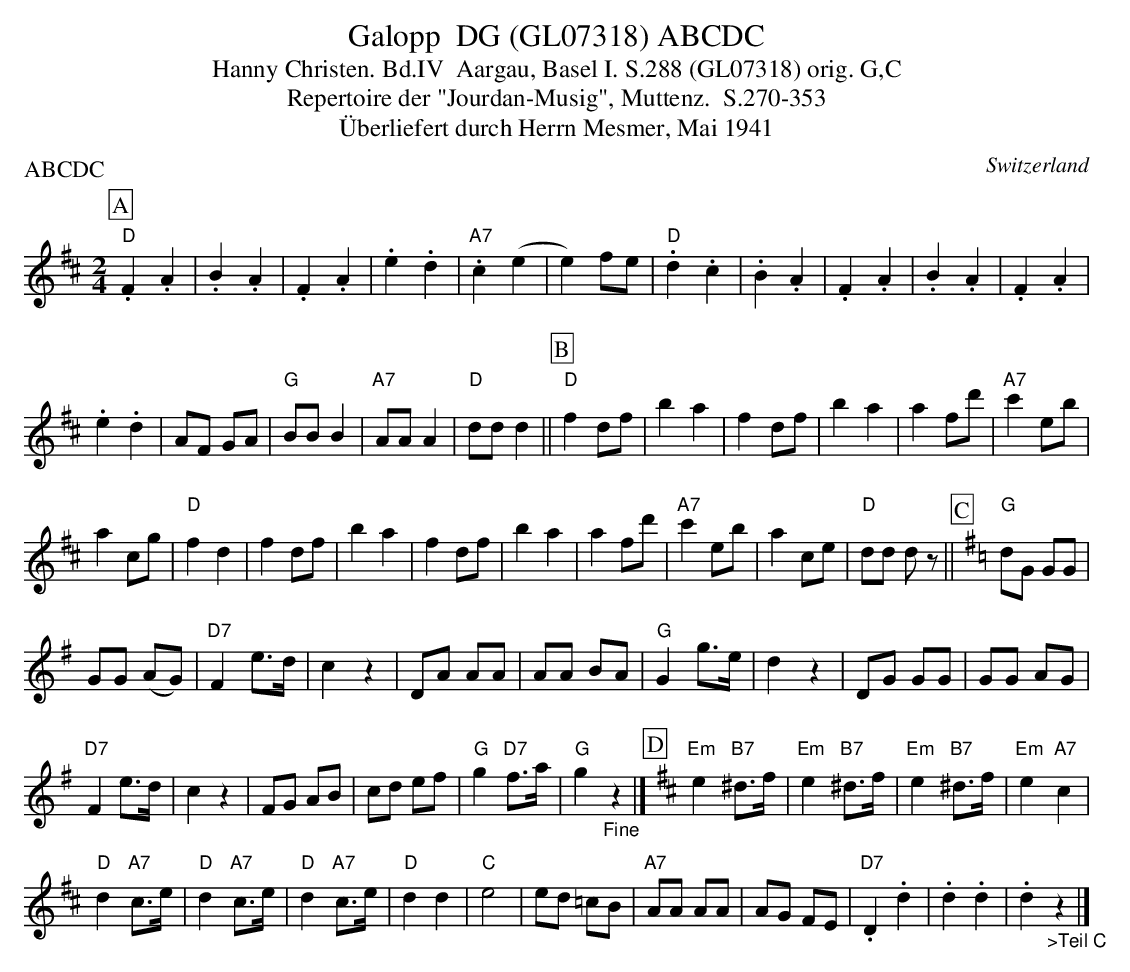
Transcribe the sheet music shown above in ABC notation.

X:1
T:Galopp  DG (GL07318) ABCDC
T:Hanny Christen. Bd.IV  Aargau, Basel I. S.288 (GL07318) orig. G,C
T: Repertoire der "Jourdan-Musig", Muttenz.  S.270-353
T:Überliefert durch Herrn Mesmer, Mai 1941
P:ABCDC
M:2/4
L:1/8
O:Switzerland
K:D major
[P:A] "D".F2.A2 | .B2.A2 | .F2.A2 | .e2.d2 | "A7".c2(e2 | e2)fe | "D".d2.c2 |  .B2.A2 | .F2.A2 | .B2.A2 | .F2.A2 |
.e2.d2 | AF GA | "G"BBB2 | "A7"AAA2 | "D"ddd2 || [P:B] "D"f2df | b2a2 | f2df | b2a2 | a2 fd' | "A7"c'2eb |
a2cg | "D"f2d2 | f2df | b2a2 | f2df | b2a2 | a2fd' | "A7"c'2eb | a2ce | "D"dd dz || [P:C] [K:G]   "G"dG GG |
GG (AG) | "D7"F2e>d | c2z2 | DA AA | AA BA | "G"G2 g>e | d2z2 | DG GG | GG AG |
"D7"F2e>d | c2z2 | FG AB | cd ef | "G"g2"D7"f>a | "G"g2"_Fine"z2 |]  [P:D] [K:D] "Em"e2 "B7"^d>f | "Em"e2 "B7"^d>f | "Em"e2 "B7"^d>f | "Em"e2"A7"c2 |
"D"d2 "A7"c>e | "D"d2"A7"c>e | "D"d2"A7"c>e | "D"d2d2 | "C"e4 | ed =cB | "A7"AA AA | AG FE | "D7".D2 .d2 | .d2.d2 | .d2"_>Teil C"z2 |]
